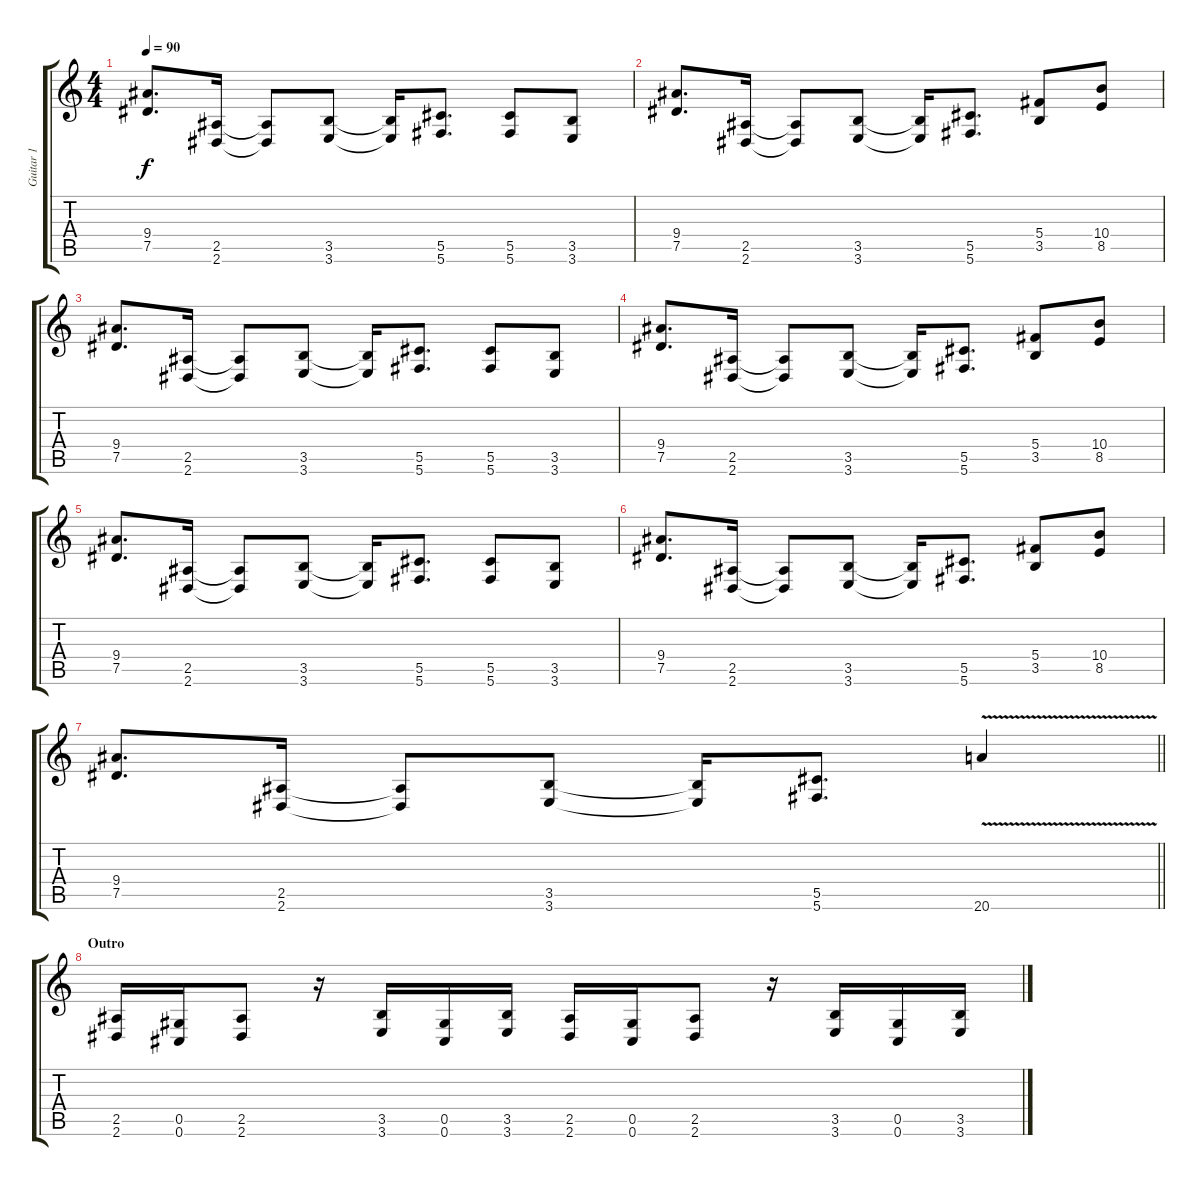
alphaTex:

\track ("Guitar 1" "Guitar 1") {instrument distortionguitar}
\staff {score tabs}
\tuning (Eb4 Bb3 Gb3 Db3 Ab2 Db2) {hide}
\ts (4 4)
\tempo 90
\clef g2
\ks c
(9.4 7.5).8{d dy f} (2.5 2.6).16 (2.5{t} 2.6{t}).8 (3.5 3.6).8 (3.5{t} 3.6{t}).16 (5.5 5.6).8{d} (5.5 5.6).8 (3.5 3.6).8 |
(9.4 7.5).8{d} (2.5 2.6).16 (2.5{t} 2.6{t}).8 (3.5 3.6).8 (3.5{t} 3.6{t}).16 (5.5 5.6).8{d} (5.4 3.5).8 (10.4 8.5).8 |
(9.4 7.5).8{d} (2.5 2.6).16 (2.5{t} 2.6{t}).8 (3.5 3.6).8 (3.5{t} 3.6{t}).16 (5.5 5.6).8{d} (5.5 5.6).8 (3.5 3.6).8 |
(9.4 7.5).8{d} (2.5 2.6).16 (2.5{t} 2.6{t}).8 (3.5 3.6).8 (3.5{t} 3.6{t}).16 (5.5 5.6).8{d} (5.4 3.5).8 (10.4 8.5).8 |
(9.4 7.5).8{d} (2.5 2.6).16 (2.5{t} 2.6{t}).8 (3.5 3.6).8 (3.5{t} 3.6{t}).16 (5.5 5.6).8{d} (5.5 5.6).8 (3.5 3.6).8 |
(9.4 7.5).8{d} (2.5 2.6).16 (2.5{t} 2.6{t}).8 (3.5 3.6).8 (3.5{t} 3.6{t}).16 (5.5 5.6).8{d} (5.4 3.5).8 (10.4 8.5).8 |
\barLineRight lightlight
(9.4 7.5).8{d} (2.5 2.6).16 (2.5{t} 2.6{t}).8 (3.5 3.6).8 (3.5{t} 3.6{t}).16 (5.5 5.6).8{d} 20.6{v}.4 |
\section ("" "Outro")
(2.5 2.6).16 (0.5 0.6).16 (2.5 2.6).8 r.16 (3.5 3.6).16 (0.5 0.6).16 (3.5 3.6).16 (2.5 2.6).16 (0.5 0.6).16 (2.5 2.6).8 r.16 (3.5 3.6).16 (0.5 0.6).16 (3.5 3.6).16
